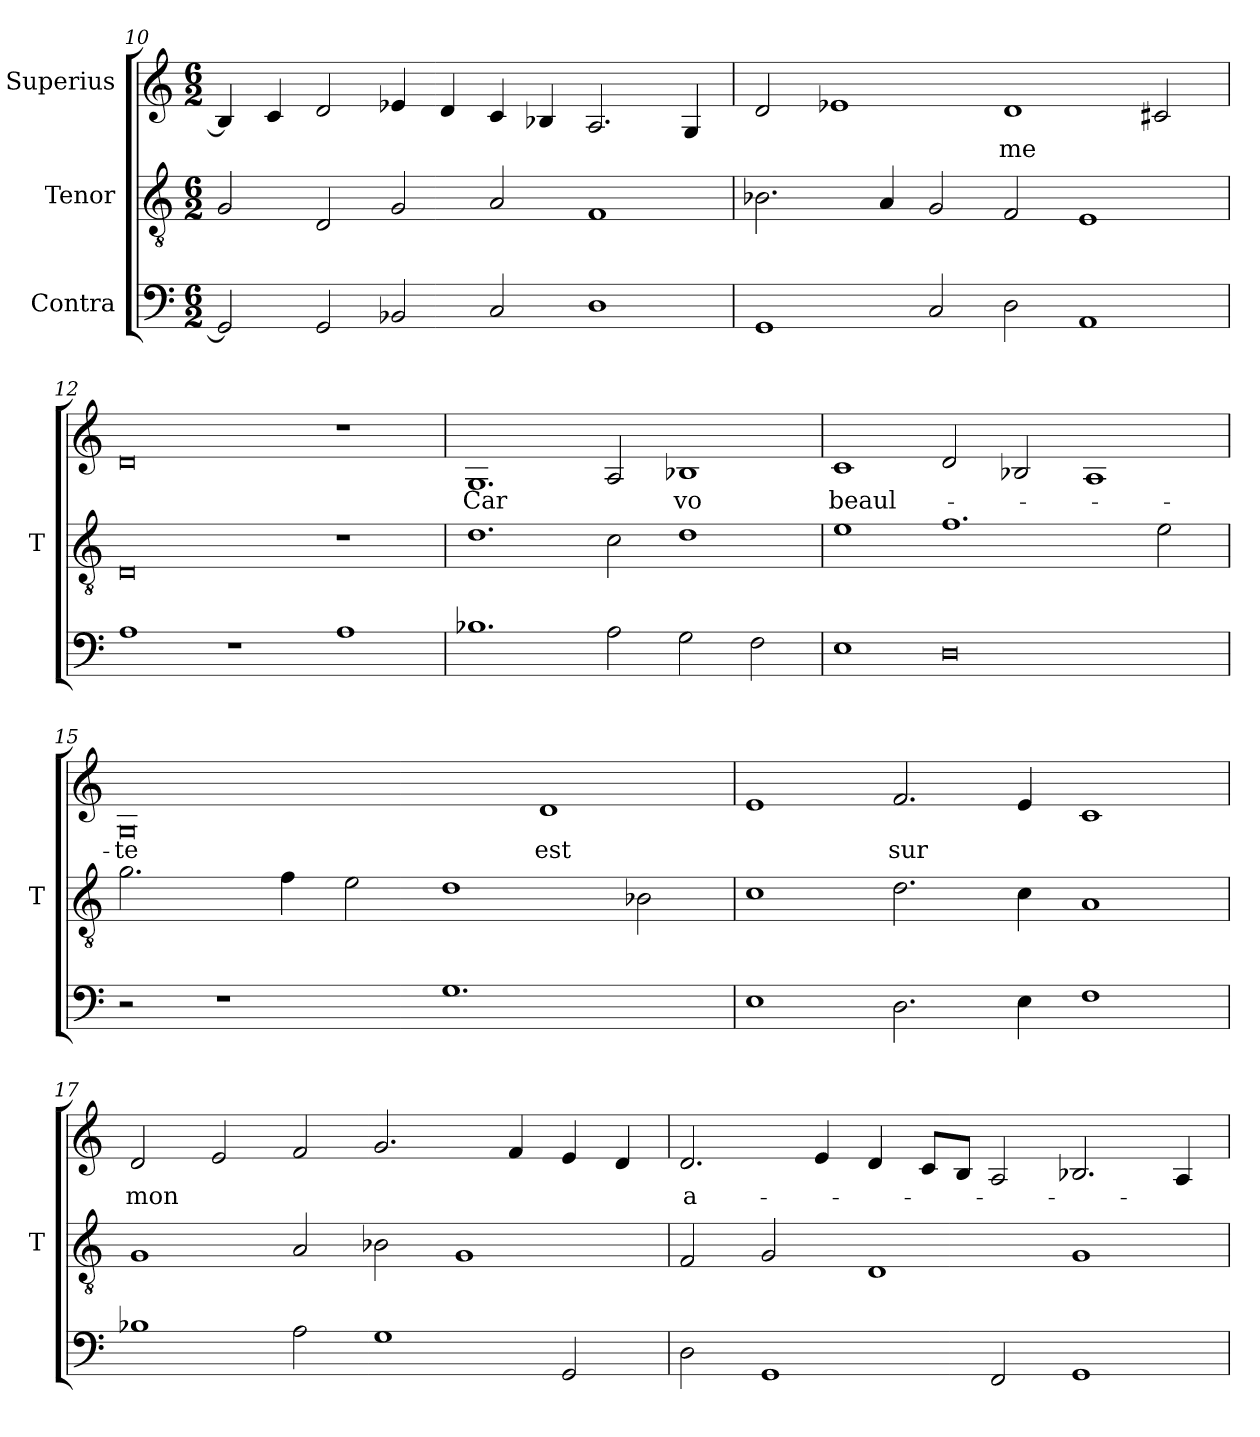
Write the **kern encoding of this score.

**kern	**kern	**kern	**text
*part3	*part2	*part1	*part1
*staff3	*staff2	*staff1	*staff1
*I"Contra	*I"Tenor	*I"Superius	*
*	*I'T	*	*
*clefF4	*clefGv2	*clefG2	*
*M6/2	*M6/2	*M6/2	*
=10	=10	=10	=10
2GG]	2G	4B-]	.
.	.	4c	.
2GG	2D	2d	.
2BB-X	2G	4e-X	.
.	.	4d	.
2C	2A	4c	.
.	.	4B-X	.
1D	1F	2.A	.
.	.	4G	.
=11	=11	=11	=11
1GG	2.B-X	2d	.
.	.	1e-X	.
.	4A	.	.
2C	2G	.	.
2D	2F	1d	-me
1AA	1E	.	.
.	.	2c#X	.
=12	=12	=12	=12
1A	0D	0d	.
1r	.	.	.
1A	1r	1r	.
=13	=13	=13	=13
1.B-X	1.d	1.G	-Car
2A	2c	2A	.
2G	1d	1B-X	-vo
2F	.	.	.
=14	=14	=14	=14
1E	1e	1c	beaul-
0D	1.f	2d	.
.	.	2B-X	.
.	.	1A	.
.	2e	.	.
=15	=15	=15	=15
2r	2.g	0G	-te
1r	.	.	.
.	4f	.	.
.	2e	.	.
1.G	1d	.	.
.	.	1d	-est
.	2B-X	.	.
=16	=16	=16	=16
1E	1c	1e	.
2.D	2.d	2.f	-sur
4E	4c	4e	.
1F	1A	1c	.
=17	=17	=17	=17
1B-X	1G	2d	-mon
.	.	2e	.
2A	2A	2f	.
1G	2B-X	2.g	.
.	1G	.	.
.	.	4f	.
2GG	.	4e	.
.	.	4d	.
=18	=18	=18	=18
2D	2F	2.d	a-
1GG	2G	.	.
.	.	4e	.
.	1D	4d	.
.	.	8c/L	.
.	.	8B/J	.
2FF	.	2A	.
1GG	1G	2.B-X	.
.	.	4A	.
=	=	=	=
*-	*-	*-	*-
